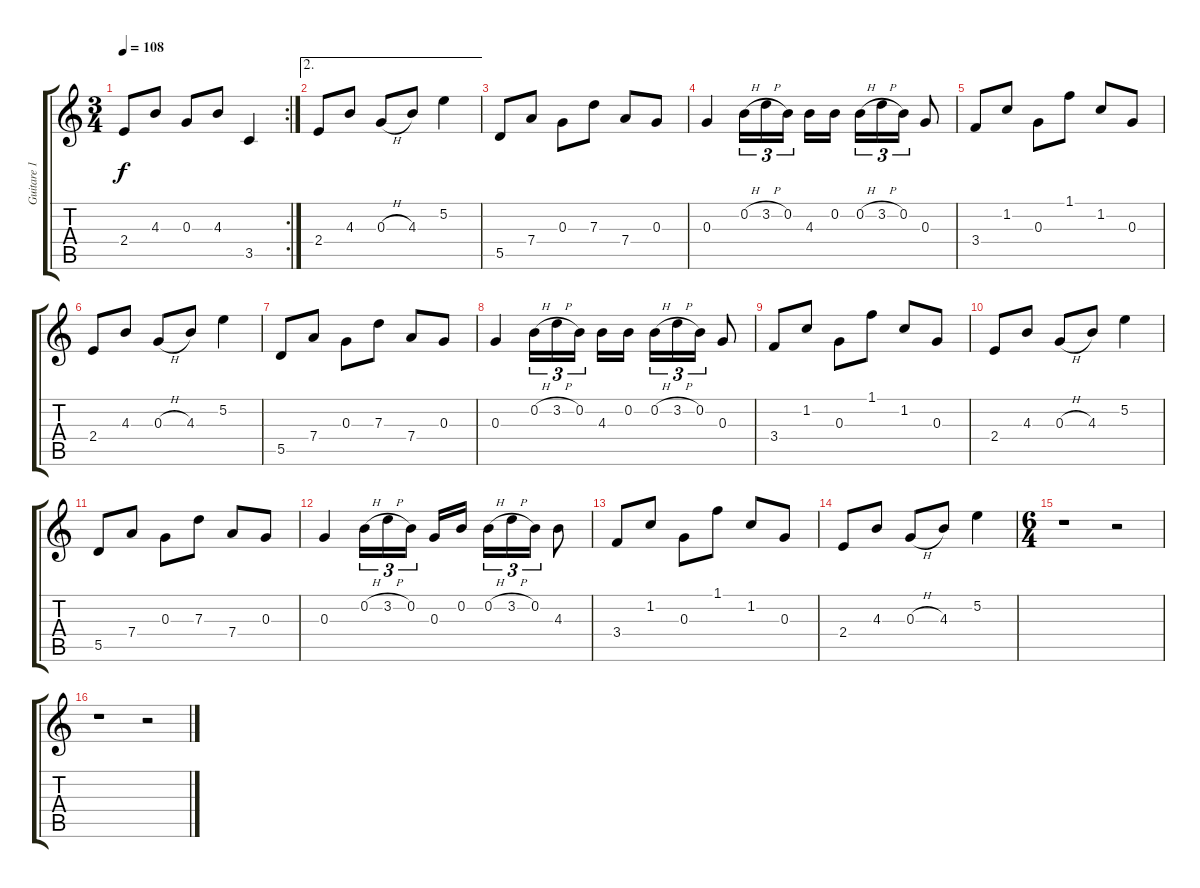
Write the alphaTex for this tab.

\track ("Guitare 1 James" "Guitare 1 ") {instrument electricguitarclean}
\staff {score tabs}
\tuning (E4 B3 G3 D3 A2 E2) {hide}
\rc 2
\ts (3 4)
\tempo 108
\clef g2
\ks c
2.4.8{dy f} 4.3.8 0.3.8 4.3.8 3.5.4 |
\ae 2
2.4.8 4.3.8 0.3{h}.8 4.3.8 5.2.4 |
5.5.8 7.4.8 0.3.8 7.3.8 7.4.8 0.3.8 |
0.3.4 0.2{h}.16{tu (3 2)} 3.2{h}.16{tu (3 2)} 0.2.16{tu (3 2)} 4.3.16 0.2.16 0.2{h}.16{tu (3 2)} 3.2{h}.16{tu (3 2)} 0.2.16{tu (3 2)} 0.3.8 |
3.4.8 1.2.8 0.3.8 1.1.8 1.2.8 0.3.8 |
2.4.8 4.3.8 0.3{h}.8 4.3.8 5.2.4 |
5.5.8 7.4.8 0.3.8 7.3.8 7.4.8 0.3.8 |
0.3.4 0.2{h}.16{tu (3 2)} 3.2{h}.16{tu (3 2)} 0.2.16{tu (3 2)} 4.3.16 0.2.16 0.2{h}.16{tu (3 2)} 3.2{h}.16{tu (3 2)} 0.2.16{tu (3 2)} 0.3.8 |
3.4.8 1.2.8 0.3.8 1.1.8 1.2.8 0.3.8 |
2.4.8 4.3.8 0.3{h}.8 4.3.8 5.2.4 |
5.5.8 7.4.8 0.3.8 7.3.8 7.4.8 0.3.8 |
0.3.4 0.2{h}.16{tu (3 2)} 3.2{h}.16{tu (3 2)} 0.2.16{tu (3 2)} 0.3.16 0.2.16 0.2{h}.16{tu (3 2)} 3.2{h}.16{tu (3 2)} 0.2.16{tu (3 2)} 4.3.8 |
3.4.8 1.2.8 0.3.8 1.1.8 1.2.8 0.3.8 |
2.4.8 4.3.8 0.3{h}.8 4.3.8 5.2.4 |
\ts (6 4)
r.1 r.2 |
r.1 r.2
